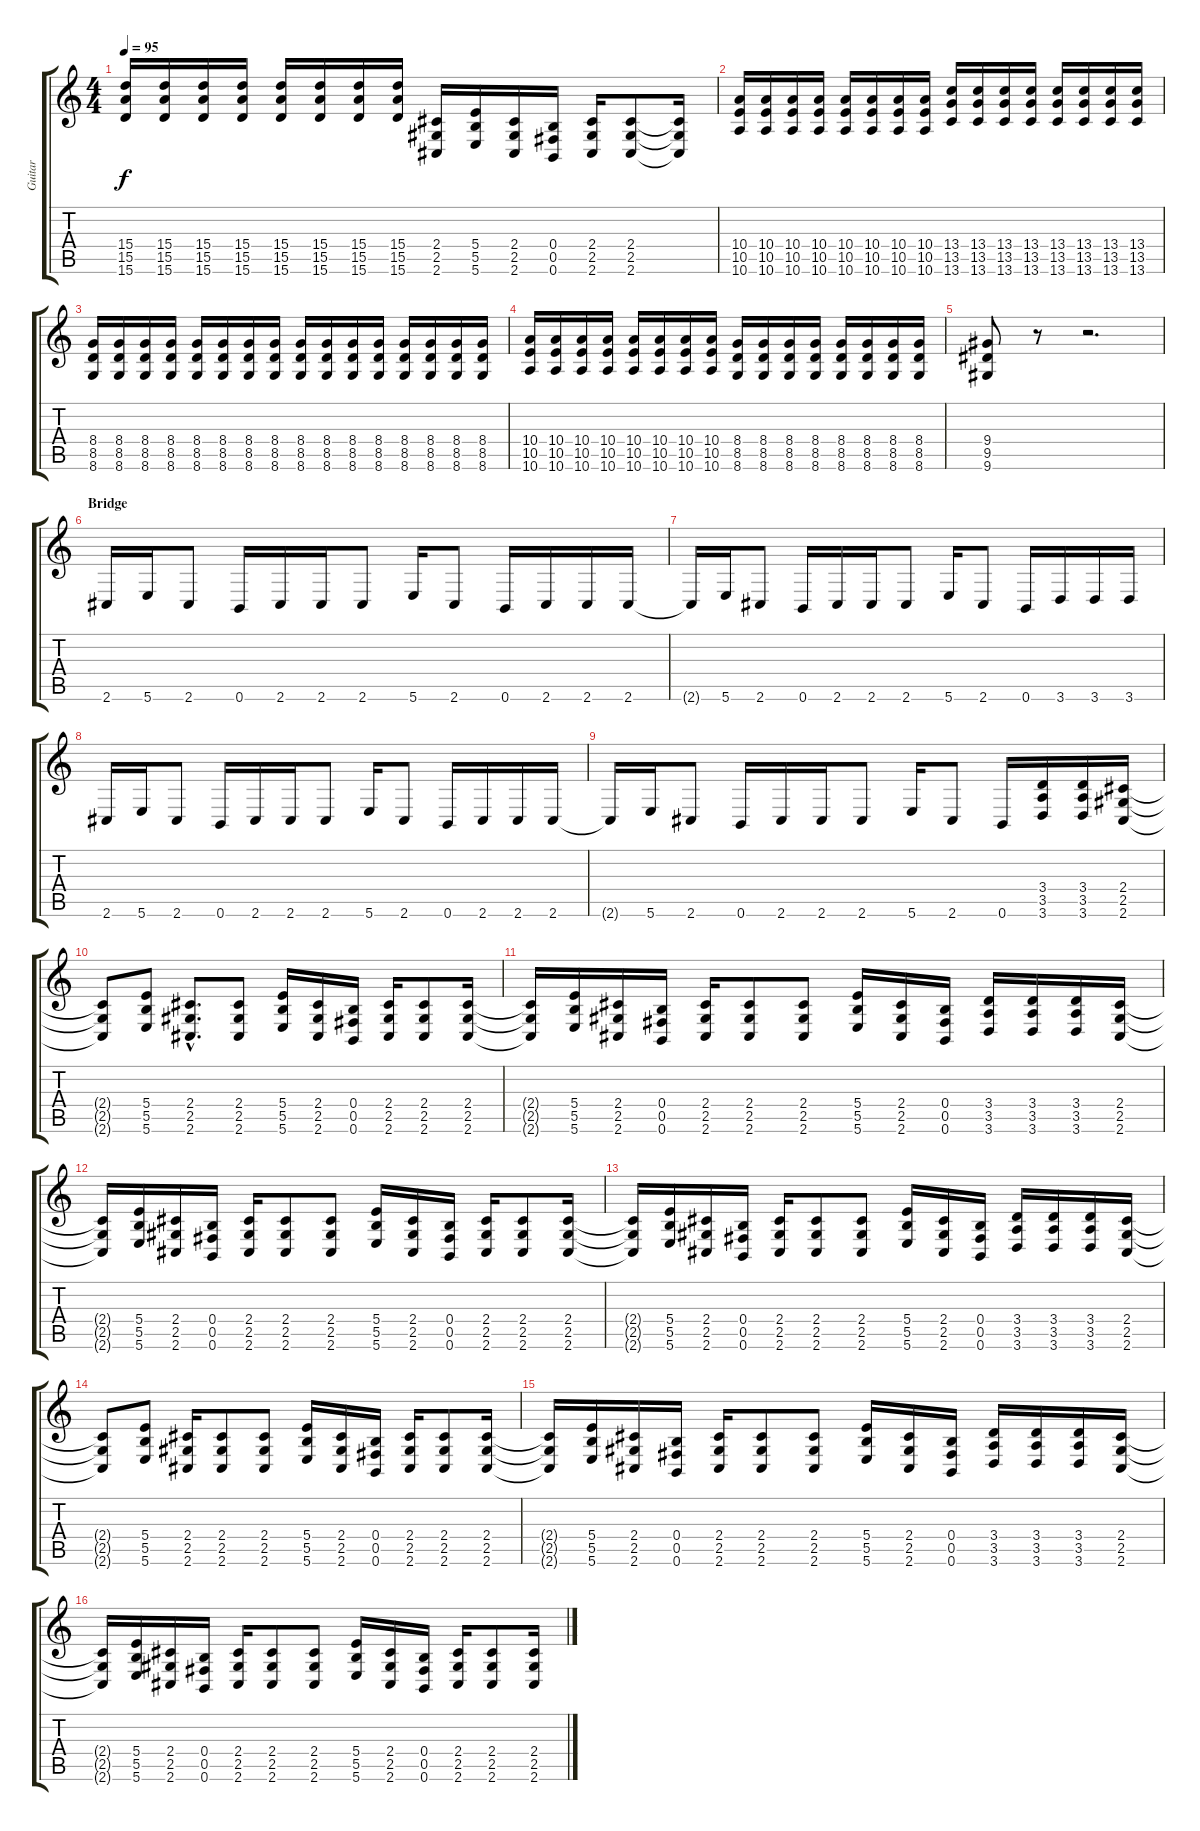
\track ("Guitar" "Guitar") {instrument electricguitarjazz}
\staff {score tabs}
\tuning (Db4 Ab3 E3 B2 Gb2 B1) {hide}
\ts (4 4)
\tempo 95
\clef g2
\ks c
(15.4 15.5 15.6).16{dy f} (15.4 15.5 15.6).16 (15.4 15.5 15.6).16 (15.4 15.5 15.6).16 (15.4 15.5 15.6).16 (15.4 15.5 15.6).16 (15.4 15.5 15.6).16 (15.4 15.5 15.6).16 (2.4 2.5 2.6).16 (5.4 5.5 5.6).16 (2.4 2.5 2.6).16 (0.4 0.5 0.6).16 (2.4 2.5 2.6).16 (2.4 2.5 2.6).8 (2.4{t} 2.5{t} 2.6{t}).16 |
(10.4 10.5 10.6).16{volume 13 instrument distortionguitar} (10.4 10.5 10.6).16{volume 13 instrument distortionguitar} (10.4 10.5 10.6).16{volume 13 instrument distortionguitar} (10.4 10.5 10.6).16{volume 13 instrument distortionguitar} (10.4 10.5 10.6).16{volume 13 instrument distortionguitar} (10.4 10.5 10.6).16{volume 13 instrument distortionguitar} (10.4 10.5 10.6).16{volume 13 instrument distortionguitar} (10.4 10.5 10.6).16{volume 13 instrument distortionguitar} (13.4 13.5 13.6).16 (13.4 13.5 13.6).16 (13.4 13.5 13.6).16 (13.4 13.5 13.6).16 (13.4 13.5 13.6).16 (13.4 13.5 13.6).16 (13.4 13.5 13.6).16 (13.4 13.5 13.6).16 |
(8.4 8.5 8.6).16 (8.4 8.5 8.6).16 (8.4 8.5 8.6).16 (8.4 8.5 8.6).16 (8.4 8.5 8.6).16 (8.4 8.5 8.6).16 (8.4 8.5 8.6).16 (8.4 8.5 8.6).16 (8.4 8.5 8.6).16 (8.4 8.5 8.6).16 (8.4 8.5 8.6).16 (8.4 8.5 8.6).16 (8.4 8.5 8.6).16 (8.4 8.5 8.6).16 (8.4 8.5 8.6).16 (8.4 8.5 8.6).16 |
(10.4 10.5 10.6).16{volume 13 instrument distortionguitar} (10.4 10.5 10.6).16{volume 13 instrument distortionguitar} (10.4 10.5 10.6).16{volume 13 instrument distortionguitar} (10.4 10.5 10.6).16{volume 13 instrument distortionguitar} (10.4 10.5 10.6).16{volume 13 instrument distortionguitar} (10.4 10.5 10.6).16{volume 13 instrument distortionguitar} (10.4 10.5 10.6).16{volume 13 instrument distortionguitar} (10.4 10.5 10.6).16{volume 13 instrument distortionguitar} (8.4 8.5 8.6).16 (8.4 8.5 8.6).16 (8.4 8.5 8.6).16 (8.4 8.5 8.6).16 (8.4 8.5 8.6).16 (8.4 8.5 8.6).16 (8.4 8.5 8.6).16 (8.4 8.5 8.6).16 |
(9.4 9.5 9.6).8 r.8 r.2{d} |
\section ("" "Bridge")
2.6.16{volume 13 instrument distortionguitar} 5.6.16 2.6.8 0.6.16 2.6.16 2.6.16 2.6.8 5.6.16 2.6.8 0.6.16 2.6.16 2.6.16 2.6.16 |
2.6{t}.16{volume 13 instrument distortionguitar} 5.6.16 2.6.8 0.6.16 2.6.16 2.6.16 2.6.8 5.6.16 2.6.8 0.6.16 3.6.16 3.6.16 3.6.16 |
2.6.16{volume 13 instrument distortionguitar} 5.6.16 2.6.8 0.6.16 2.6.16 2.6.16 2.6.8 5.6.16 2.6.8 0.6.16 2.6.16 2.6.16 2.6.16 |
2.6{t}.16{volume 13 instrument distortionguitar} 5.6.16 2.6.8 0.6.16 2.6.16 2.6.16 2.6.8 5.6.16 2.6.8 0.6.16 (3.4 3.5 3.6).16 (3.4 3.5 3.6).16 (2.4 2.5 2.6).16 |
(2.4{t} 2.5{t} 2.6{t}).8 (5.4 5.5 5.6).8 (2.4{hac} 2.5{hac} 2.6{hac}).8{d} (2.4 2.5 2.6).8 (5.4 5.5 5.6).16 (2.4 2.5 2.6).16 (0.4 0.5 0.6).16 (2.4 2.5 2.6).16 (2.4 2.5 2.6).8 (2.4 2.5 2.6).16 |
(2.4{t} 2.5{t} 2.6{t}).16 (5.4 5.5 5.6).16 (2.4 2.5 2.6).16 (0.4 0.5 0.6).16 (2.4 2.5 2.6).16 (2.4 2.5 2.6).8 (2.4 2.5 2.6).8 (5.4 5.5 5.6).16 (2.4 2.5 2.6).16 (0.4 0.5 0.6).16 (3.4 3.5 3.6).16 (3.4 3.5 3.6).16 (3.4 3.5 3.6).16 (2.4 2.5 2.6).16 |
(2.4{t} 2.5{t} 2.6{t}).16 (5.4 5.5 5.6).16 (2.4 2.5 2.6).16 (0.4 0.5 0.6).16 (2.4 2.5 2.6).16 (2.4 2.5 2.6).8 (2.4 2.5 2.6).8 (5.4 5.5 5.6).16 (2.4 2.5 2.6).16 (0.4 0.5 0.6).16 (2.4 2.5 2.6).16 (2.4 2.5 2.6).8 (2.4 2.5 2.6).16 |
(2.4{t} 2.5{t} 2.6{t}).16 (5.4 5.5 5.6).16 (2.4 2.5 2.6).16 (0.4 0.5 0.6).16 (2.4 2.5 2.6).16 (2.4 2.5 2.6).8 (2.4 2.5 2.6).8 (5.4 5.5 5.6).16 (2.4 2.5 2.6).16 (0.4 0.5 0.6).16 (3.4 3.5 3.6).16 (3.4 3.5 3.6).16 (3.4 3.5 3.6).16 (2.4 2.5 2.6).16 |
(2.4{t} 2.5{t} 2.6{t}).8 (5.4 5.5 5.6).8 (2.4 2.5 2.6).16 (2.4 2.5 2.6).8 (2.4 2.5 2.6).8 (5.4 5.5 5.6).16 (2.4 2.5 2.6).16 (0.4 0.5 0.6).16 (2.4 2.5 2.6).16 (2.4 2.5 2.6).8 (2.4 2.5 2.6).16 |
(2.4{t} 2.5{t} 2.6{t}).16 (5.4 5.5 5.6).16 (2.4 2.5 2.6).16 (0.4 0.5 0.6).16 (2.4 2.5 2.6).16 (2.4 2.5 2.6).8 (2.4 2.5 2.6).8 (5.4 5.5 5.6).16 (2.4 2.5 2.6).16 (0.4 0.5 0.6).16 (3.4 3.5 3.6).16 (3.4 3.5 3.6).16 (3.4 3.5 3.6).16 (2.4 2.5 2.6).16 |
(2.4{t} 2.5{t} 2.6{t}).16 (5.4 5.5 5.6).16 (2.4 2.5 2.6).16 (0.4 0.5 0.6).16 (2.4 2.5 2.6).16 (2.4 2.5 2.6).8 (2.4 2.5 2.6).8 (5.4 5.5 5.6).16 (2.4 2.5 2.6).16 (0.4 0.5 0.6).16 (2.4 2.5 2.6).16 (2.4 2.5 2.6).8 (2.4 2.5 2.6).16
